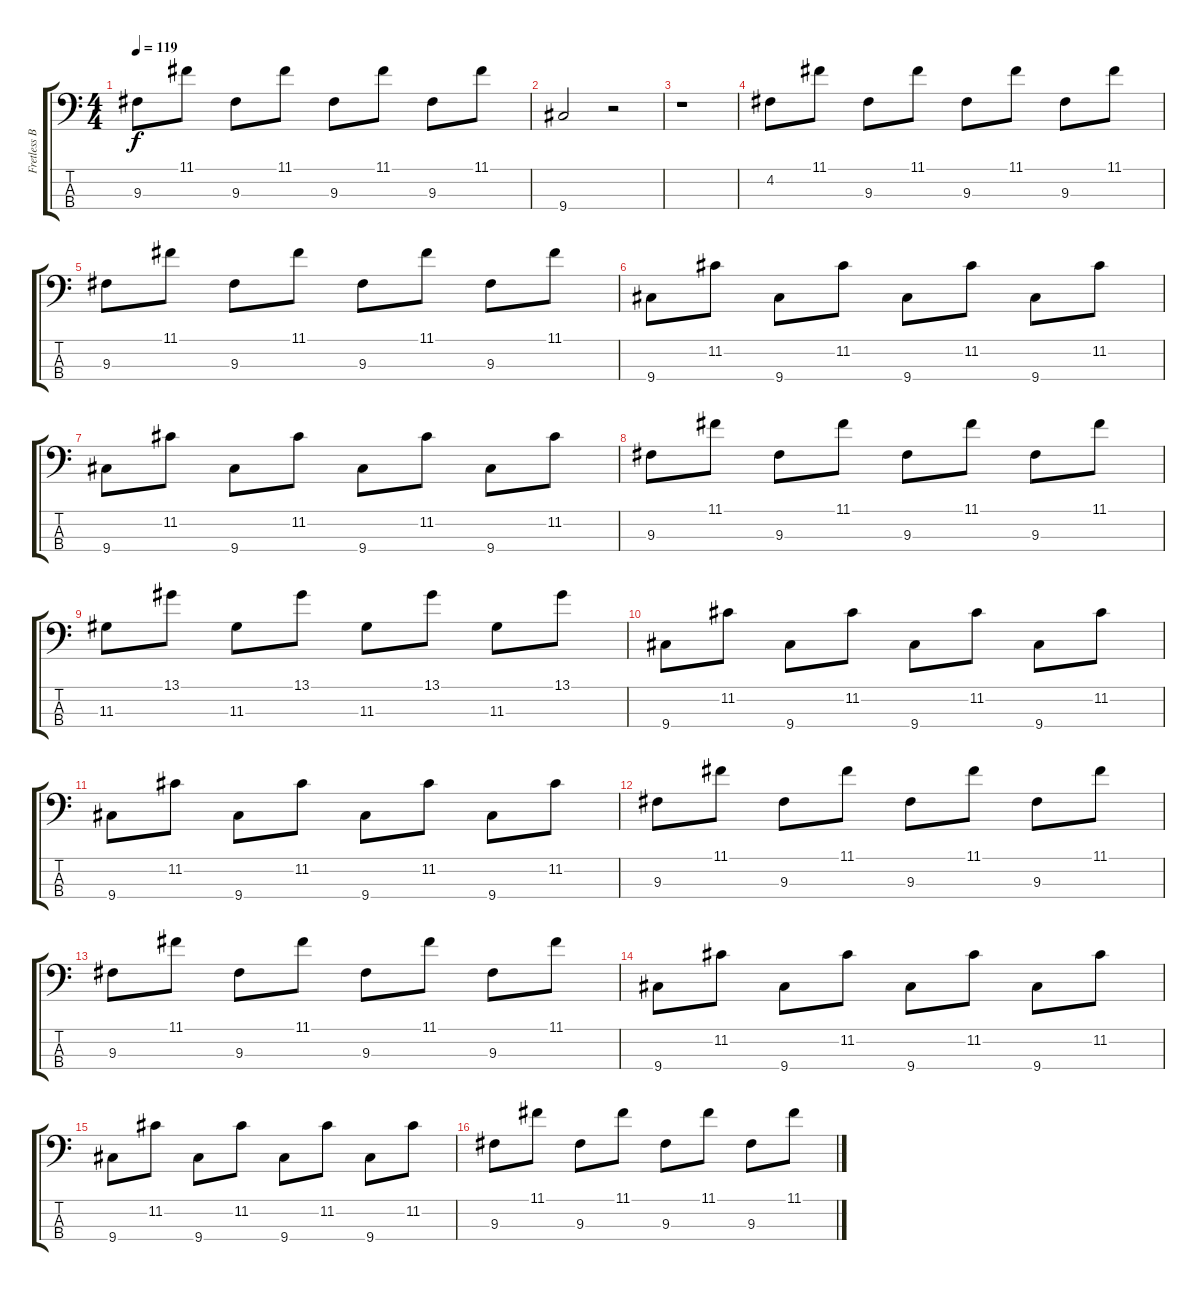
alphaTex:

\track ("Fretless Bass" "Fretless B") {instrument fretlessbass}
\staff {score tabs}
\tuning (G2 D2 A1 E1) {hide}
\ts (4 4)
\tempo 119
\clef f4
\ks c
9.3.8{dy f} 11.1.8 9.3.8 11.1.8 9.3.8 11.1.8 9.3.8 11.1.8 |
9.4.2 r.2 |
r.1 |
4.2.8 11.1.8 9.3.8 11.1.8 9.3.8 11.1.8 9.3.8 11.1.8 |
9.3.8 11.1.8 9.3.8 11.1.8 9.3.8 11.1.8 9.3.8 11.1.8 |
9.4.8 11.2.8 9.4.8 11.2.8 9.4.8 11.2.8 9.4.8 11.2.8 |
9.4.8 11.2.8 9.4.8 11.2.8 9.4.8 11.2.8 9.4.8 11.2.8 |
9.3.8 11.1.8 9.3.8 11.1.8 9.3.8 11.1.8 9.3.8 11.1.8 |
11.3.8 13.1.8 11.3.8 13.1.8 11.3.8 13.1.8 11.3.8 13.1.8 |
9.4.8 11.2.8 9.4.8 11.2.8 9.4.8 11.2.8 9.4.8 11.2.8 |
9.4.8 11.2.8 9.4.8 11.2.8 9.4.8 11.2.8 9.4.8 11.2.8 |
9.3.8 11.1.8 9.3.8 11.1.8 9.3.8 11.1.8 9.3.8 11.1.8 |
9.3.8 11.1.8 9.3.8 11.1.8 9.3.8 11.1.8 9.3.8 11.1.8 |
9.4.8 11.2.8 9.4.8 11.2.8 9.4.8 11.2.8 9.4.8 11.2.8 |
9.4.8 11.2.8 9.4.8 11.2.8 9.4.8 11.2.8 9.4.8 11.2.8 |
9.3.8 11.1.8 9.3.8 11.1.8 9.3.8 11.1.8 9.3.8 11.1.8
